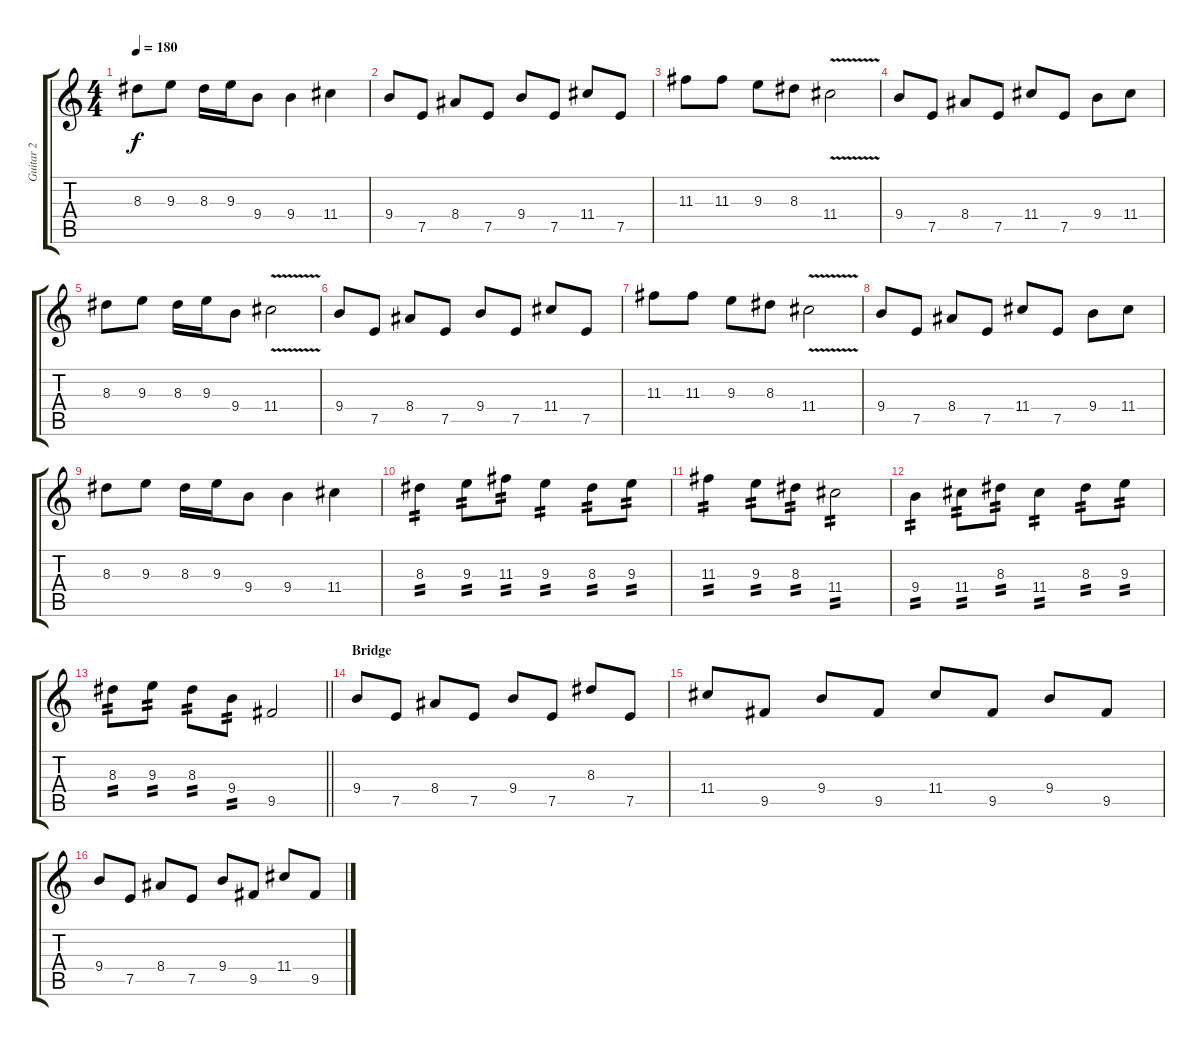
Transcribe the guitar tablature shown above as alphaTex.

\track ("Guitar 2" "Guitar 2") {instrument distortionguitar}
\staff {score tabs}
\tuning (E4 B3 G3 D3 A2 E2) {hide}
\ts (4 4)
\tempo 180
\clef g2
\ks c
8.3.8{dy f} 9.3.8 8.3.16 9.3.16 9.4.8 9.4.4 11.4.4 |
9.4.8 7.5.8 8.4.8 7.5.8 9.4.8 7.5.8 11.4.8 7.5.8 |
11.3.8 11.3.8 9.3.8 8.3.8 11.4{v}.2 |
9.4.8 7.5.8 8.4.8 7.5.8 11.4.8 7.5.8 9.4.8 11.4.8 |
8.3.8 9.3.8 8.3.16 9.3.16 9.4.8 11.4{v}.2 |
9.4.8 7.5.8 8.4.8 7.5.8 9.4.8 7.5.8 11.4.8 7.5.8 |
11.3.8 11.3.8 9.3.8 8.3.8 11.4{v}.2 |
9.4.8 7.5.8 8.4.8 7.5.8 11.4.8 7.5.8 9.4.8 11.4.8 |
8.3.8 9.3.8 8.3.16 9.3.16 9.4.8 9.4.4 11.4.4 |
8.3.4{tp 2} 9.3.8{tp 2} 11.3.8{tp 2} 9.3.4{tp 2} 8.3.8{tp 2} 9.3.8{tp 2} |
11.3.4{tp 2} 9.3.8{tp 2} 8.3.8{tp 2} 11.4.2{tp 2} |
9.4.4{tp 2} 11.4.8{tp 2} 8.3.8{tp 2} 11.4.4{tp 2} 8.3.8{tp 2} 9.3.8{tp 2} |
\barLineRight lightlight
8.3.8{tp 2} 9.3.8{tp 2} 8.3.8{tp 2} 9.4.8{tp 2} 9.5.2 |
\section ("" "Bridge")
9.4.8 7.5.8 8.4.8 7.5.8 9.4.8 7.5.8 8.3.8 7.5.8 |
11.4.8 9.5.8 9.4.8 9.5.8 11.4.8 9.5.8 9.4.8 9.5.8 |
9.4.8 7.5.8 8.4.8 7.5.8 9.4.8 9.5.8 11.4.8 9.5.8
